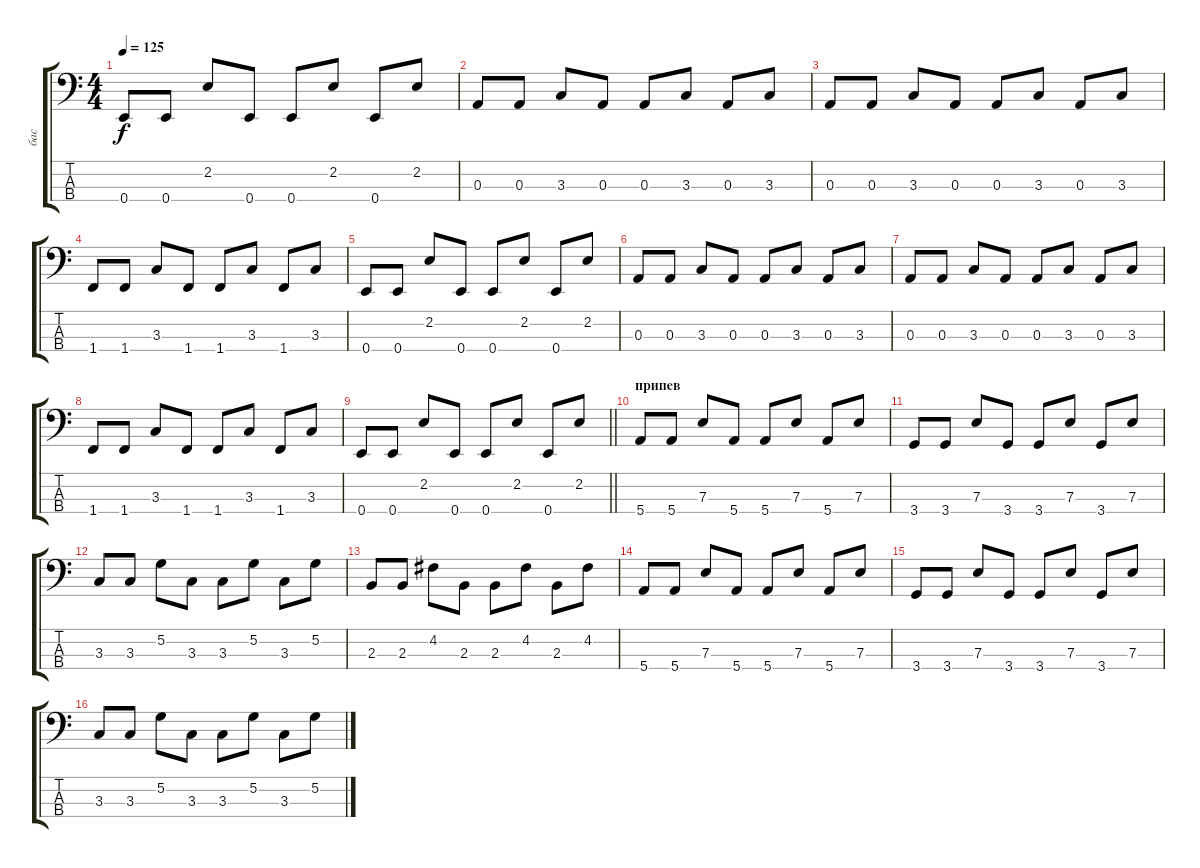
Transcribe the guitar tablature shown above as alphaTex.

\track ("бас" "бас") {instrument synthbass1}
\staff {score tabs}
\tuning (G2 D2 A1 E1) {hide}
\ts (4 4)
\tempo 125
\clef f4
\ks c
0.4.8{dy f} 0.4.8 2.2.8 0.4.8 0.4.8 2.2.8 0.4.8 2.2.8 |
0.3.8 0.3.8 3.3.8 0.3.8 0.3.8 3.3.8 0.3.8 3.3.8 |
0.3.8 0.3.8 3.3.8 0.3.8 0.3.8 3.3.8 0.3.8 3.3.8 |
1.4.8 1.4.8 3.3.8 1.4.8 1.4.8 3.3.8 1.4.8 3.3.8 |
0.4.8 0.4.8 2.2.8 0.4.8 0.4.8 2.2.8 0.4.8 2.2.8 |
0.3.8 0.3.8 3.3.8 0.3.8 0.3.8 3.3.8 0.3.8 3.3.8 |
0.3.8 0.3.8 3.3.8 0.3.8 0.3.8 3.3.8 0.3.8 3.3.8 |
1.4.8 1.4.8 3.3.8 1.4.8 1.4.8 3.3.8 1.4.8 3.3.8 |
\barLineRight lightlight
0.4.8 0.4.8 2.2.8 0.4.8 0.4.8 2.2.8 0.4.8 2.2.8 |
\section ("" "припев")
5.4.8 5.4.8 7.3.8 5.4.8 5.4.8 7.3.8 5.4.8 7.3.8 |
3.4.8 3.4.8 7.3.8 3.4.8 3.4.8 7.3.8 3.4.8 7.3.8 |
3.3.8 3.3.8 5.2.8 3.3.8 3.3.8 5.2.8 3.3.8 5.2.8 |
2.3.8 2.3.8 4.2.8 2.3.8 2.3.8 4.2.8 2.3.8 4.2.8 |
5.4.8 5.4.8 7.3.8 5.4.8 5.4.8 7.3.8 5.4.8 7.3.8 |
3.4.8 3.4.8 7.3.8 3.4.8 3.4.8 7.3.8 3.4.8 7.3.8 |
3.3.8 3.3.8 5.2.8 3.3.8 3.3.8 5.2.8 3.3.8 5.2.8
